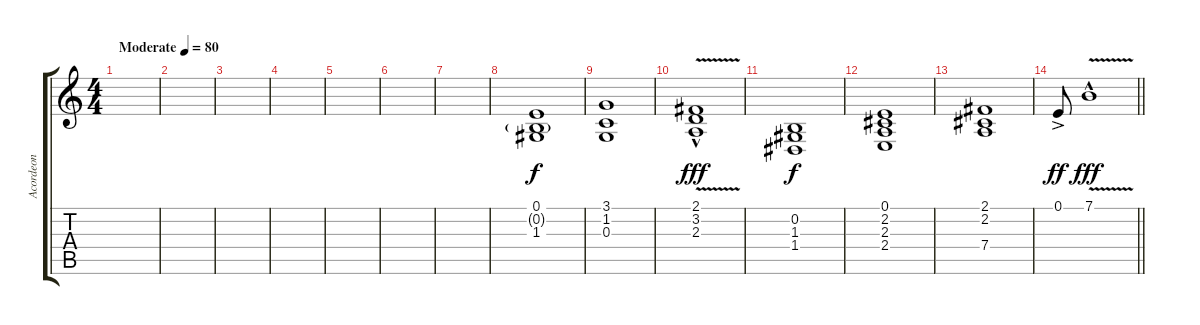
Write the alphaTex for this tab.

\track ("Acordeon" "Acordeon") {instrument tangoaccordion}
\staff {score tabs}
\tuning (E4 B3 G3 D3 A2 E2) {hide}
\ts (4 4)
\tempo (80 "Moderate")
\clef g2
\ks c
|
|
|
|
|
|
|
(0.1 0.2{g} 1.3).1 |
(3.1 1.2 0.3).1{dy f} |
(2.1 3.2{v} 2.3{hac}).1{dy fff} |
(0.2 1.3 1.4).1{dy f} |
(0.1 2.2 2.3 2.4).1 |
(2.1 2.2 7.4).1 |
\barLineRight lightlight
0.1{ac}.8{dy ff} 7.1{v hac}.1{dy fff}
